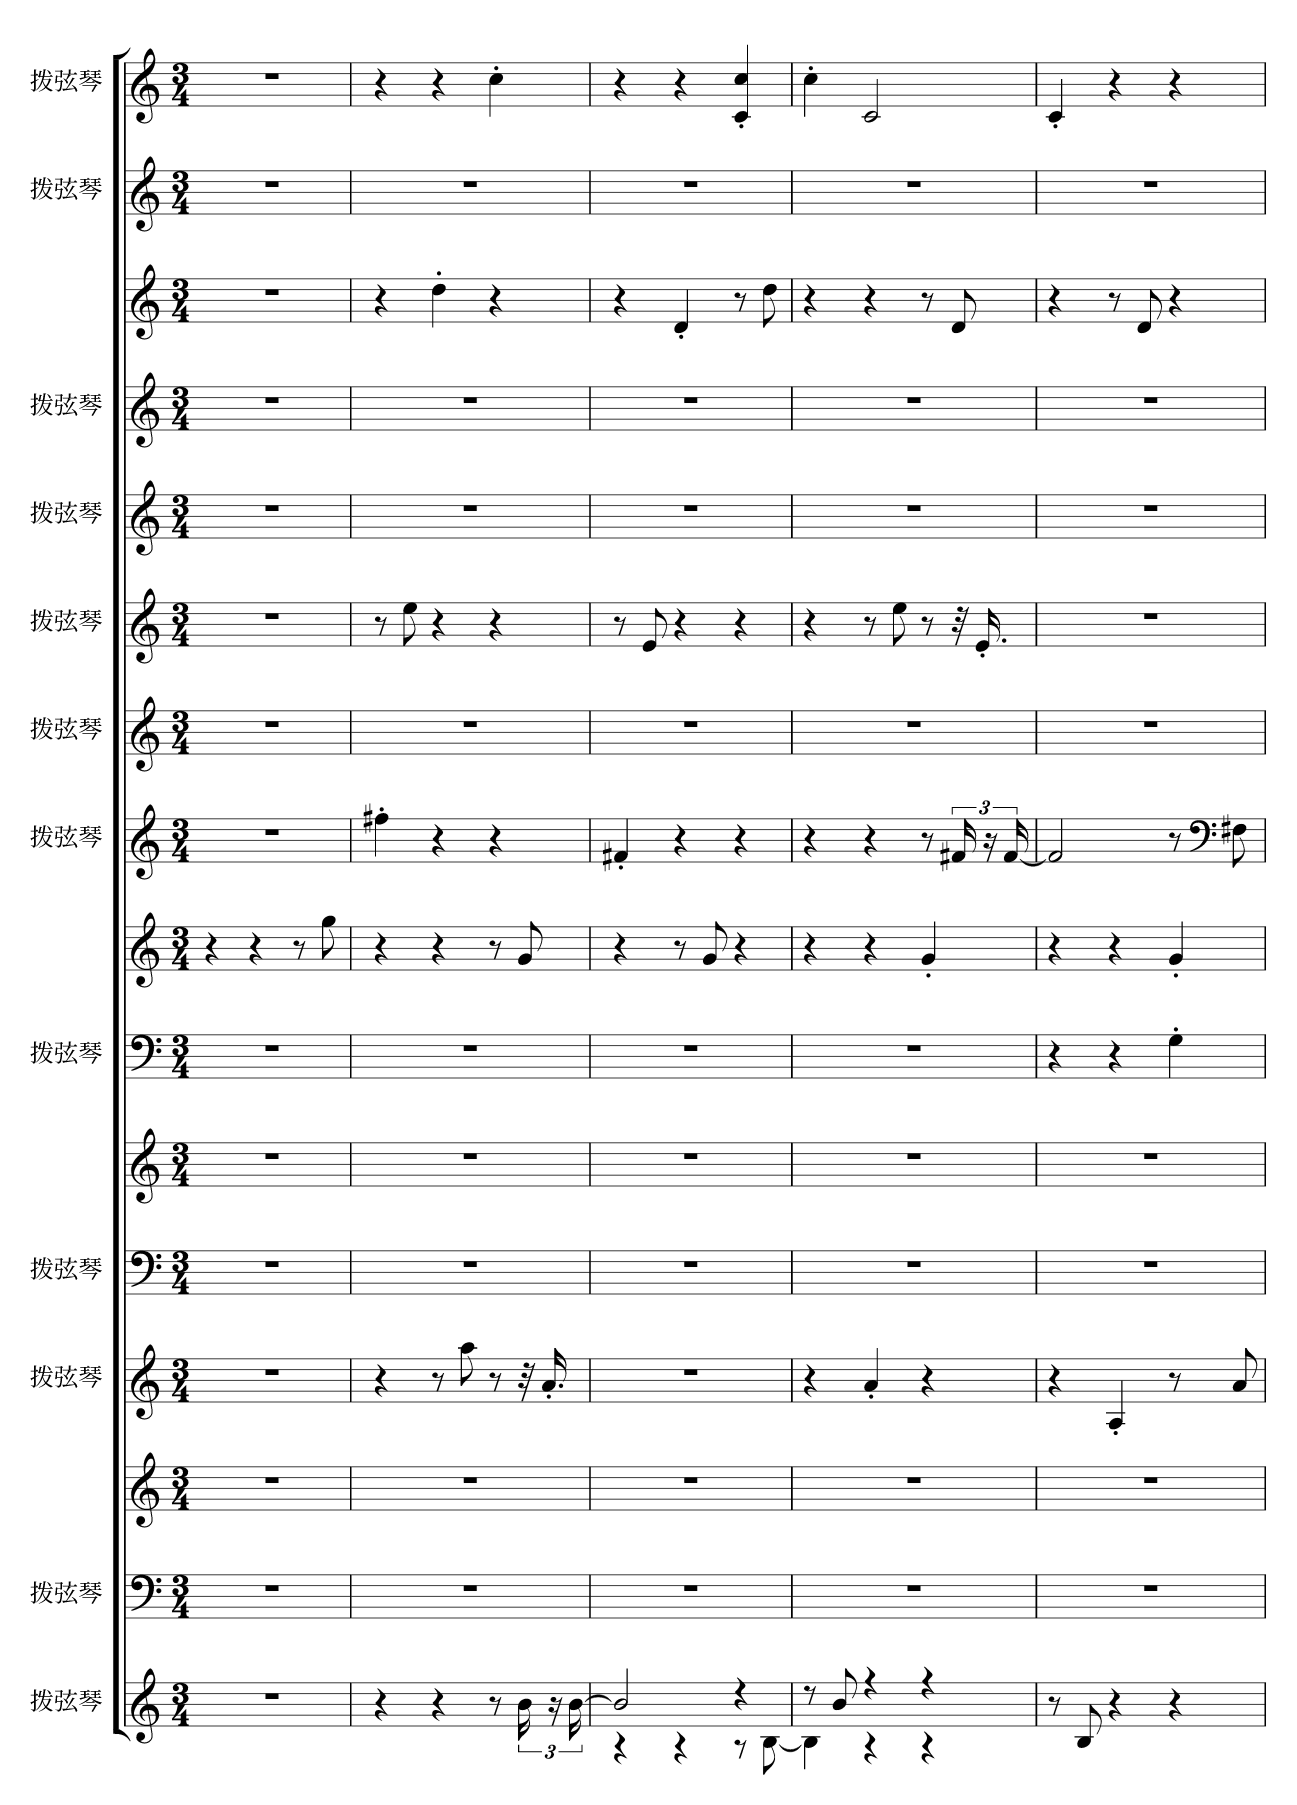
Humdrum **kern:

**kern	**kern	**kern	**kern	**kern	**kern	**kern	**kern	**kern	**kern	**kern	**kern	**kern	**kern	**kern	**kern
*part12	*part11	*part11	*part10	*part9	*part9	*part8	*part8	*part7	*part6	*part5	*part4	*part3	*part3	*part2	*part1
*staff16	*staff15	*staff14	*staff13	*staff12	*staff11	*staff10	*staff9	*staff8	*staff7	*staff6	*staff5	*staff4	*staff3	*staff2	*staff1
*I"拨弦琴	*I"拨弦琴	*	*I"拨弦琴	*I"拨弦琴	*	*I"拨弦琴	*	*I"拨弦琴	*I"拨弦琴	*I"拨弦琴	*I"拨弦琴	*I"拨弦琴	*	*I"拨弦琴	*I"拨弦琴
*clefG2	*clefF4	*clefG2	*clefG2	*clefF4	*clefG2	*clefF4	*clefG2	*clefG2	*clefG2	*clefG2	*clefG2	*clefG2	*clefG2	*clefG2	*clefG2
*k[]	*k[]	*k[]	*k[]	*k[]	*k[]	*k[]	*k[]	*k[]	*k[]	*k[]	*k[]	*k[]	*k[]	*k[]	*k[]
*M3/4	*M3/4	*M3/4	*M3/4	*M3/4	*M3/4	*M3/4	*M3/4	*M3/4	*M3/4	*M3/4	*M3/4	*M3/4	*M3/4	*M3/4	*M3/4
*MM170	*MM170	*MM170	*MM170	*MM170	*MM170	*MM170	*MM170	*MM170	*MM170	*MM170	*MM170	*MM170	*MM170	*MM170	*MM170
=1	=1	=1	=1	=1	=1	=1	=1	=1	=1	=1	=1	=1	=1	=1	=1
2.r	2.r	2.r	2.r	2.r	2.r	2.r	4r	2.r	2.r	2.r	2.r	2.r	2.r	2.r	2.r
.	.	.	.	.	.	.	4r	.	.	.	.	.	.	.	.
.	.	.	.	.	.	.	8r	.	.	.	.	.	.	.	.
.	.	.	.	.	.	.	8gg\	.	.	.	.	.	.	.	.
=2	=2	=2	=2	=2	=2	=2	=2	=2	=2	=2	=2	=2	=2	=2	=2
4r	2.r	2.r	4r	2.r	2.r	2.r	4r	4ff#X'\	2.r	8r	2.r	2.r	4r	2.r	4r
.	.	.	.	.	.	.	.	.	.	8ee\	.	.	.	.	.
4r	.	.	8r	.	.	.	4r	4r	.	4r	.	.	4dd'\	.	4r
.	.	.	8aa\	.	.	.	.	.	.	.	.	.	.	.	.
8r	.	.	8r	.	.	.	8r	4r	.	4r	.	.	4r	.	4cc'\
24b\	.	.	32r	.	.	.	8g/	.	.	.	.	.	.	.	.
.	.	.	16.a'/	.	.	.	.	.	.	.	.	.	.	.	.
24r	.	.	.	.	.	.	.	.	.	.	.	.	.	.	.
[24b\	.	.	.	.	.	.	.	.	.	.	.	.	.	.	.
=3	=3	=3	=3	=3	=3	=3	=3	=3	=3	=3	=3	=3	=3	=3	=3
*^	*	*	*	*	*	*	*	*	*	*	*	*	*	*	*
2b/]	4r	2.r	2.r	2.r	2.r	2.r	2.r	4r	4f#X'/	2.r	8r	2.r	2.r	4r	2.r	4r
.	.	.	.	.	.	.	.	.	.	.	8e/	.	.	.	.	.
.	4r	.	.	.	.	.	.	8r	4r	.	4r	.	.	4d'/	.	4r
.	.	.	.	.	.	.	.	8g/	.	.	.	.	.	.	.	.
4r	8r	.	.	.	.	.	.	4r	4r	.	4r	.	.	8r	.	4c/' 4cc/'
.	[8B\	.	.	.	.	.	.	.	.	.	.	.	.	8dd\	.	.
=4	=4	=4	=4	=4	=4	=4	=4	=4	=4	=4	=4	=4	=4	=4	=4	=4
8r	4B\]	2.r	2.r	4r	2.r	2.r	2.r	4r	4r	2.r	4r	2.r	2.r	4r	2.r	4cc'\
8b/	.	.	.	.	.	.	.	.	.	.	.	.	.	.	.	.
4r	4r	.	.	4a'/	.	.	.	4r	4r	.	8r	.	.	4r	.	2c/
.	.	.	.	.	.	.	.	.	.	.	8ee\	.	.	.	.	.
4r	4r	.	.	4r	.	.	.	4g'/	8r	.	8r	.	.	8r	.	.
.	.	.	.	.	.	.	.	.	24f#X/	.	32r	.	.	8d/	.	.
.	.	.	.	.	.	.	.	.	.	.	16.e'/	.	.	.	.	.
.	.	.	.	.	.	.	.	.	24r	.	.	.	.	.	.	.
.	.	.	.	.	.	.	.	.	[24f#/	.	.	.	.	.	.	.
*v	*v	*	*	*	*	*	*	*	*	*	*	*	*	*	*	*
=5	=5	=5	=5	=5	=5	=5	=5	=5	=5	=5	=5	=5	=5	=5	=5
8r	2.r	2.r	4r	2.r	2.r	4r	4r	2f#/]	2.r	2.r	2.r	2.r	4r	2.r	4c'/
8B/	.	.	.	.	.	.	.	.	.	.	.	.	.	.	.
4r	.	.	4A'/	.	.	4r	4r	.	.	.	.	.	8r	.	4r
.	.	.	.	.	.	.	.	.	.	.	.	.	8d/	.	.
4r	.	.	8r	.	.	4G'\	4g'/	8r	.	.	.	.	4r	.	4r
*	*	*	*	*	*	*	*	*clefF4	*	*	*	*	*	*	*
.	.	.	8a/	.	.	.	.	8F#X\	.	.	.	.	.	.	.
=	=	=	=	=	=	=	=	=	=	=	=	=	=	=	=
*-	*-	*-	*-	*-	*-	*-	*-	*-	*-	*-	*-	*-	*-	*-	*-
